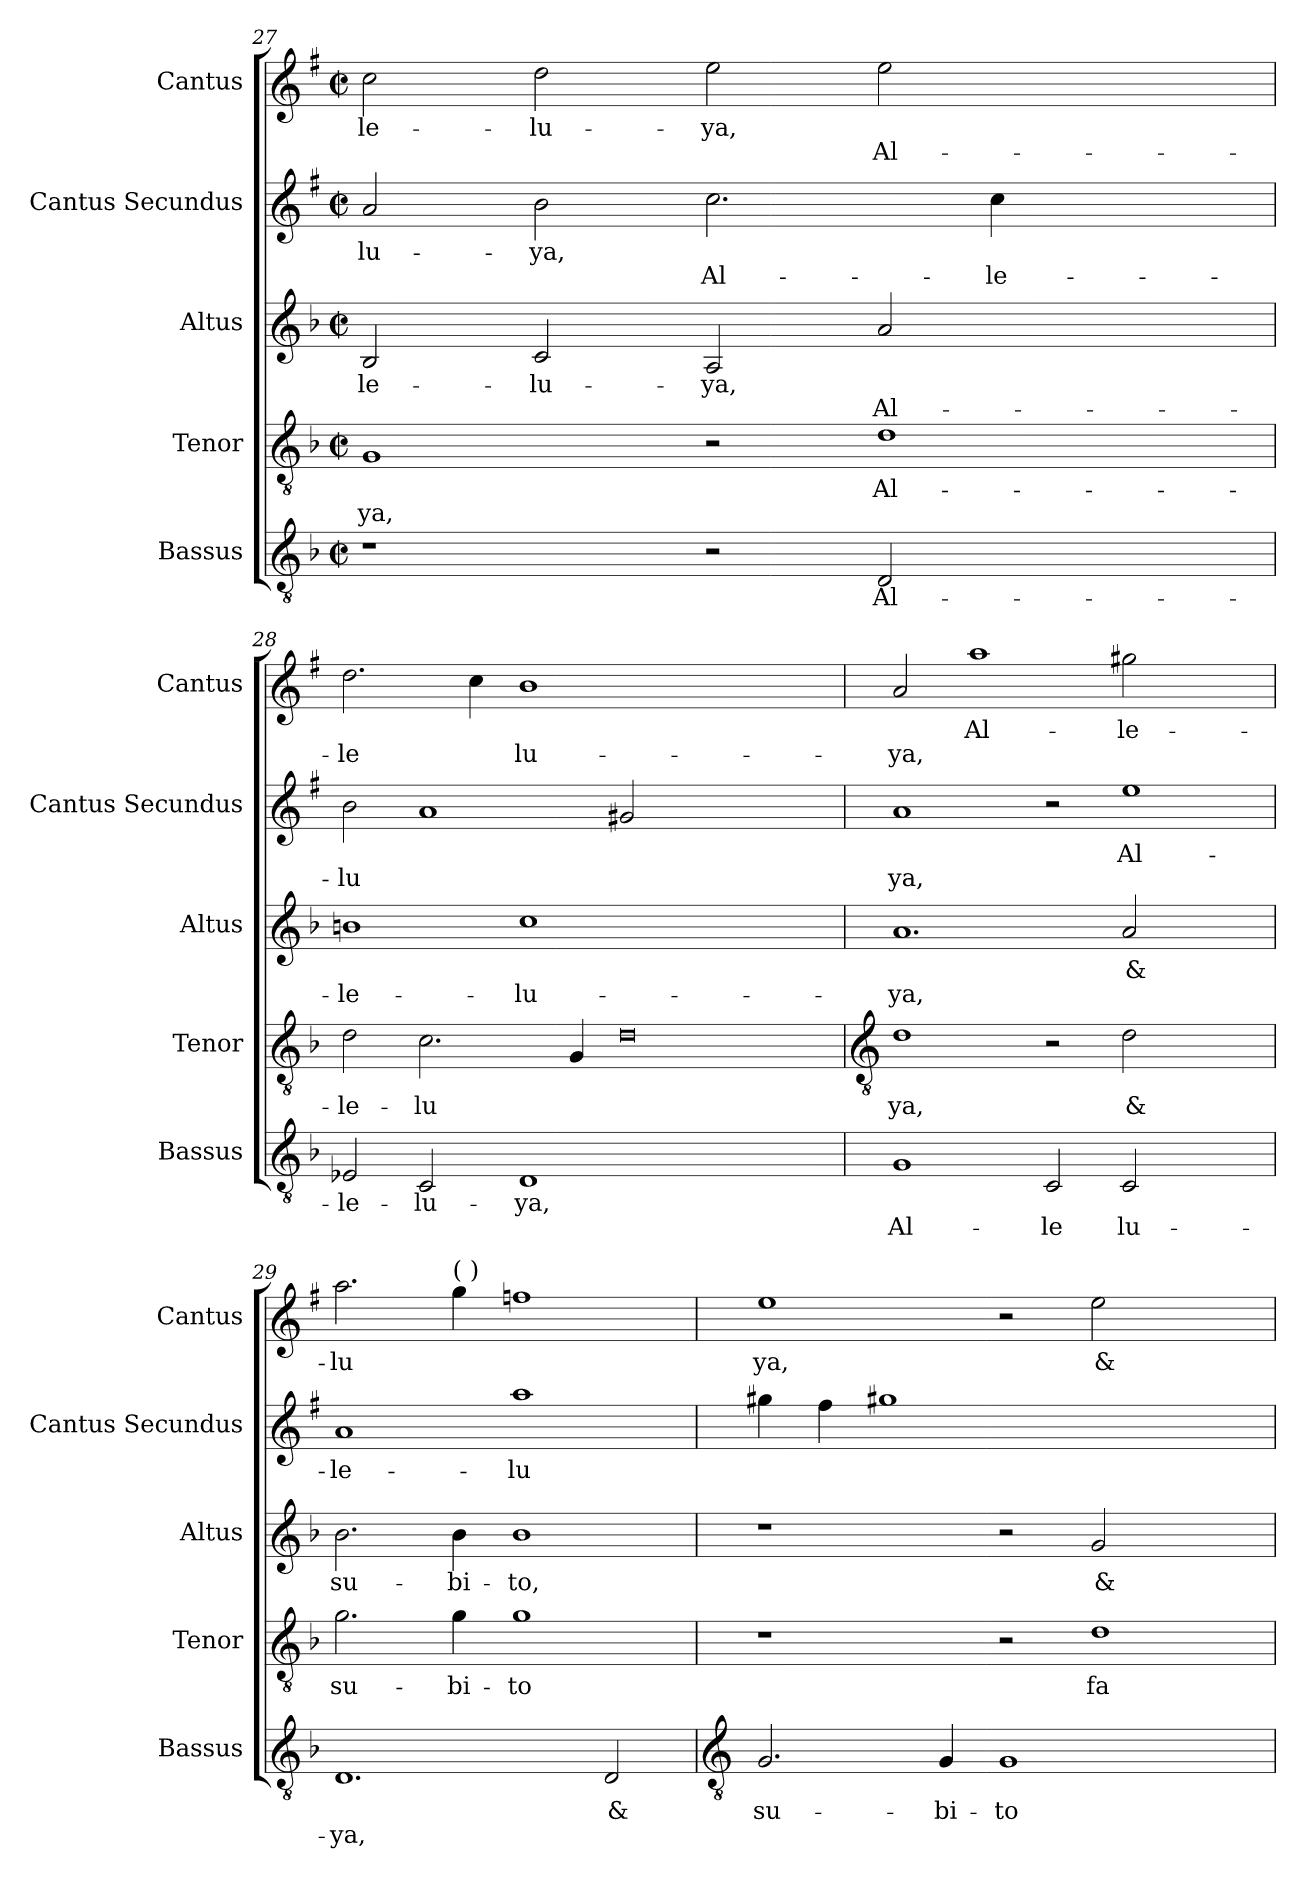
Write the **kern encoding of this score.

**kern	**text	**text	**kern	**text	**text	**kern	**text	**text	**kern	**text	**text	**kern	**text	**text
*part5	*part5	*part5	*part4	*part4	*part4	*part3	*part3	*part3	*part2	*part2	*part2	*part1	*part1	*part1
*staff5	*staff5	*staff5	*staff4	*staff4	*staff4	*staff3	*staff3	*staff3	*staff2	*staff2	*staff2	*staff1	*staff1	*staff1
*I"Bassus	*	*	*I"Tenor	*	*	*I"Altus	*	*	*I"Cantus Secundus	*	*	*I"Cantus	*	*
*I'Bassus	*	*	*I'Tenor	*	*	*I'Altus	*	*	*I'Cantus Secundus	*	*	*I'Cantus	*	*
*clefGv2	*	*	*clefGv2	*	*	*clefG2	*	*	*clefG2	*	*	*clefG2	*	*
*	*	*	*	*	*	*	*	*	*ITrd1c2	*	*	*ITrd1c2	*	*
*k[b-]	*	*	*k[b-]	*	*	*k[b-]	*	*	*k[b-]	*	*	*k[b-]	*	*
*F:	*	*	*F:	*	*	*F:	*	*	*F:	*	*	*F:	*	*
*M4/2	*	*	*M4/2	*	*	*M4/2	*	*	*M4/2	*	*	*M4/2	*	*
*met(c|)	*	*	*met(c|)	*	*	*met(c|)	*	*	*met(c|)	*	*	*met(c|)	*	*
=27	=27	=27	=27	=27	=27	=27	=27	=27	=27	=27	=27	=27	=27	=27
!	!	!	!	!	!LO:LY:b	!	!LO:LY:b	!	!	!LO:LY:b	!	!	!LO:LY:b	!
1r	.	.	1G	.	-ya,	2B-	-le-	.	2g	-lu-	.	2b-	-le-	.
!	!	!	!	!	!	!	!LO:LY:b	!	!	!LO:LY:b	!	!	!LO:LY:b	!
.	.	.	.	.	.	2c	-lu-	.	2a	-ya,	.	2cc	-lu-	.
!	!	!	!	!	!	!	!LO:LY:b	!	!	!	!LO:LY:b	!	!LO:LY:b	!
2r	.	.	2r	.	.	2A	-ya,	.	2.b-	.	Al-	2dd	-ya,	.
!	!LO:LY:b	!	!	!LO:LY:b	!	!	!	!LO:LY:b	!	!	!	!	!	!LO:LY:b
2D	Al-	.	1d	Al-	.	2a	.	Al-	.	.	.	2dd	.	Al-
!	!	!	!	!	!	!	!	!	!	!	!LO:LY:b	!	!	!
.	.	.	.	.	.	.	.	.	4b-	.	-le-	.	.	.
2ryy	.	.	.	.	.	2ryy	.	.	2ryy	.	.	2ryy	.	.
=28	=28	=28	=28	=28	=28	=28	=28	=28	=28	=28	=28	=28	=28	=28
!	!LO:LY:b	!	!	!LO:LY:b	!	!	!	!LO:LY:b	!	!	!LO:LY:b	!	!	!LO:LY:b
2E-X	-le-	.	2d	-le-	.	1bn	.	-le-	2a	.	-lu	2.cc	.	-le
!	!LO:LY:b	!	!	!LO:LY:b	!	!	!	!	!	!	!	!	!	!
2C	-lu-	.	2.c	-lu	.	.	.	.	1g	.	.	.	.	.
.	.	.	.	.	.	.	.	.	.	.	.	4b-	.	.
!	!LO:LY:b	!	!	!	!	!	!	!LO:LY:b	!	!	!	!	!	!LO:LY:b
1D	-ya,	.	.	.	.	1cc	.	-lu-	.	.	.	1a	.	lu-
.	.	.	4G	.	.	.	.	.	.	.	.	.	.	.
.	.	.	0d	.	.	.	.	.	2f#X	.	.	.	.	.
1.ryy	.	.	.	.	.	1.ryy	.	.	1.ryy	.	.	1.ryy	.	.
!!LO:LB:g=z
=29	=29	=29	=29	=29	=29	=29	=29	=29	=29	=29	=29	=29	=29	=29
*	*	*	*clefGv2	*	*	*	*	*	*	*	*	*	*	*
!	!	!LO:LY:b	!	!LO:LY:b	!	!	!	!LO:LY:b	!	!	!LO:LY:b	!	!	!LO:LY:b
1G	.	Al-	1d	ya,	.	1.a	.	-ya,	1g	.	ya,	2g	.	-ya,
!	!	!	!	!	!	!	!	!	!	!	!	!	!LO:LY:b	!
.	.	.	.	.	.	.	.	.	.	.	.	1gg	Al-	.
!	!	!LO:LY:b	!	!	!	!	!	!	!	!	!	!	!	!
2C	.	-le	2r	.	.	.	.	.	2r	.	.	.	.	.
!	!	!LO:LY:b	!	!LO:LY:b	!	!	!LO:LY:b	!	!	!LO:LY:b	!	!	!LO:LY:b	!
2C	.	lu-	2d	&	.	2a	&	.	1dd	Al-	.	2ff#X	-le-	.
2ryy	.	.	2ryy	.	.	2ryy	.	.	.	.	.	2ryy	.	.
!!LO:LB:g=z
=29A	=29A	=29A	=29A	=29A	=29A	=29A	=29A	=29A	=29A	=29A	=29A	=29A	=29A	=29A
!	!	!LO:LY:b	!	!LO:LY:b	!	!	!LO:LY:b	!	!	!LO:LY:b	!	!	!LO:LY:b	!
1.D	.	-ya,	2.g	su-	.	2.b-	su-	.	1g	-le-	.	2.gg	-lu	.
!	!	!	!	!	!	!	!	!	!	!	!	!LO:TX:a:t=(  )	!	!
!	!	!	!	!LO:LY:b	!	!	!LO:LY:b	!	!	!	!	!	!	!
.	.	.	4g	-bi-	.	4b-	-bi-	.	.	.	.	4ff	.	.
!	!	!	!	!LO:LY:b	!	!	!LO:LY:b	!	!	!LO:LY:b	!	!	!	!
.	.	.	1g	-to	.	1b-	-to,	.	1gg	-lu	.	1ee-X	.	.
!	!LO:LY:b	!	!	!	!	!	!	!	!	!	!	!	!	!
2D	&	.	.	.	.	.	.	.	.	.	.	.	.	.
!!LO:LB:g=z
=30A	=30A	=30A	=30A	=30A	=30A	=30A	=30A	=30A	=30A	=30A	=30A	=30A	=30A	=30A
*clefGv2	*	*	*	*	*	*	*	*	*	*	*	*	*	*
!	!LO:LY:b	!	!	!	!	!	!	!	!	!	!	!	!LO:LY:b	!
2.G	su-	.	1r	.	.	1r	.	.	4ff#X	.	.	1dd	ya,	.
.	.	.	.	.	.	.	.	.	4ee	.	.	.	.	.
.	.	.	.	.	.	.	.	.	1ff#X	.	.	.	.	.
!	!LO:LY:b	!	!	!	!	!	!	!	!	!	!	!	!	!
4G	-bi-	.	.	.	.	.	.	.	.	.	.	.	.	.
!	!LO:LY:b	!	!	!	!	!	!	!	!	!	!	!	!	!
1G	-to	.	2r	.	.	2r	.	.	.	.	.	2r	.	.
!	!	!	!	!LO:LY:b	!	!	!LO:LY:b	!	!	!	!	!	!LO:LY:b	!
.	.	.	1d	fa-	.	2g	&	.	1ryy	.	.	2dd	&	.
2ryy	.	.	.	.	.	2ryy	.	.	.	.	.	2ryy	.	.
=	=	=	=	=	=	=	=	=	=	=	=	=	=	=
*-	*-	*-	*-	*-	*-	*-	*-	*-	*-	*-	*-	*-	*-	*-
